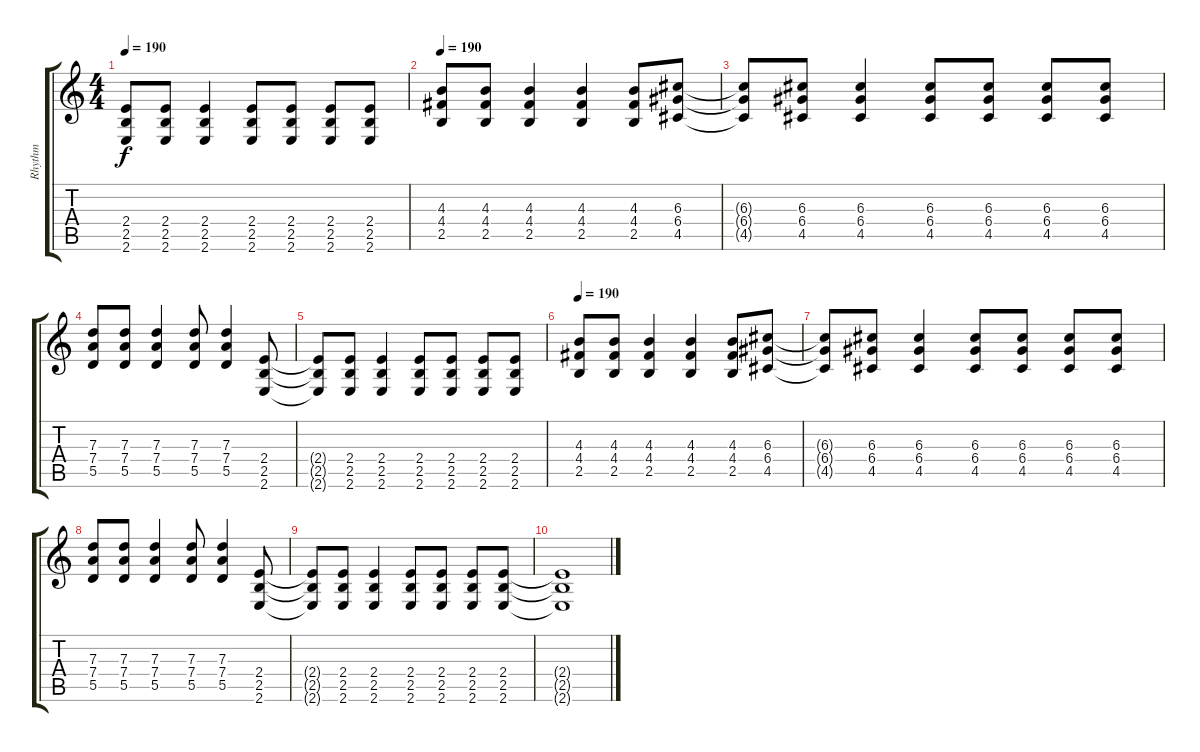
\track ("Rhythm" "Rhythm") {instrument overdrivenguitar}
\staff {score tabs}
\tuning (E4 B3 G3 D3 A2 D2) {hide}
\ts (4 4)
\tempo 190
\clef g2
\ks c
(2.4{t} 2.5{t} 2.6{t}).8{dy f} (2.4 2.5 2.6).8 (2.4 2.5 2.6).4 (2.4 2.5 2.6).8 (2.4 2.5 2.6).8 (2.4 2.5 2.6).8 (2.4 2.5 2.6).8 |
\tempo 190
(4.3 4.4 2.5).8 (4.3 4.4 2.5).8 (4.3 4.4 2.5).4 (4.3 4.4 2.5).4 (4.3 4.4 2.5).8 (6.3 6.4 4.5).8 |
(6.3{t} 6.4{t} 4.5{t}).8 (6.3 6.4 4.5).8 (6.3 6.4 4.5).4 (6.3 6.4 4.5).8 (6.3 6.4 4.5).8 (6.3 6.4 4.5).8 (6.3 6.4 4.5).8 |
(7.3 7.4 5.5).8 (7.3 7.4 5.5).8 (7.3 7.4 5.5).4 (7.3 7.4 5.5).8 (7.3 7.4 5.5).4 (2.4 2.5 2.6).8 |
(2.4{t} 2.5{t} 2.6{t}).8 (2.4 2.5 2.6).8 (2.4 2.5 2.6).4 (2.4 2.5 2.6).8 (2.4 2.5 2.6).8 (2.4 2.5 2.6).8 (2.4 2.5 2.6).8 |
\tempo 190
(4.3 4.4 2.5).8 (4.3 4.4 2.5).8 (4.3 4.4 2.5).4 (4.3 4.4 2.5).4 (4.3 4.4 2.5).8 (6.3 6.4 4.5).8 |
(6.3{t} 6.4{t} 4.5{t}).8 (6.3 6.4 4.5).8 (6.3 6.4 4.5).4 (6.3 6.4 4.5).8 (6.3 6.4 4.5).8 (6.3 6.4 4.5).8 (6.3 6.4 4.5).8 |
(7.3 7.4 5.5).8 (7.3 7.4 5.5).8 (7.3 7.4 5.5).4 (7.3 7.4 5.5).8 (7.3 7.4 5.5).4 (2.4 2.5 2.6).8 |
(2.4{t} 2.5{t} 2.6{t}).8 (2.4 2.5 2.6).8 (2.4 2.5 2.6).4 (2.4 2.5 2.6).8 (2.4 2.5 2.6).8 (2.4 2.5 2.6).8 (2.4 2.5 2.6).8 |
(2.4{t} 2.5{t} 2.6{t}).1
